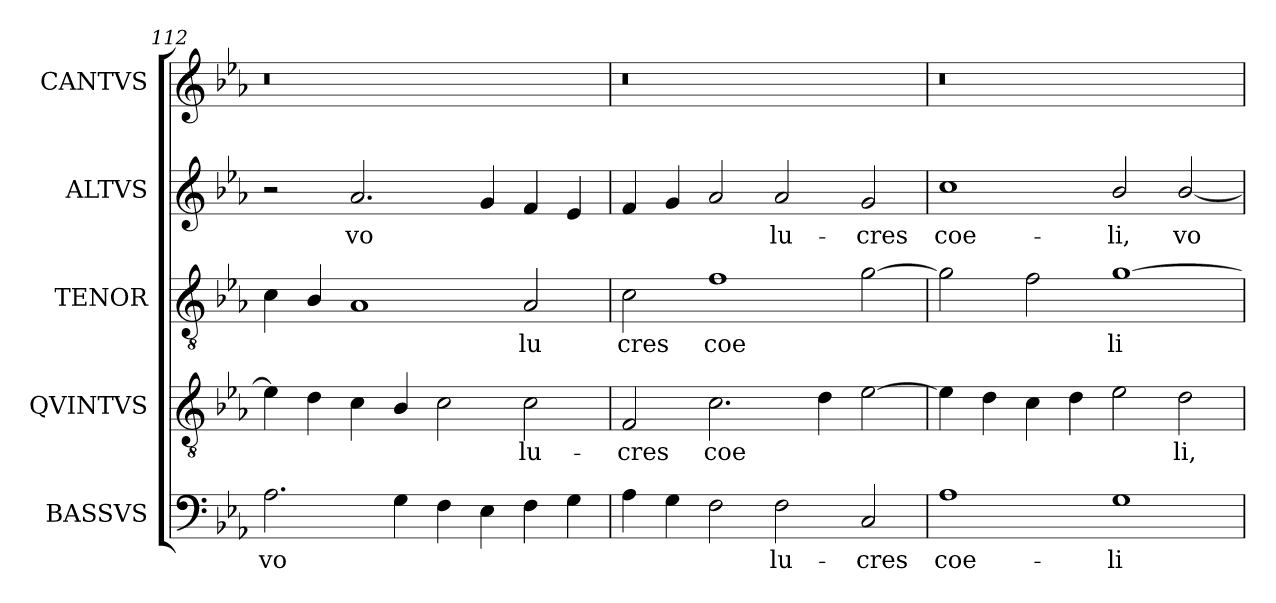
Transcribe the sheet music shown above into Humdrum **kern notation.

**kern	**text	**kern	**text	**kern	**text	**kern	**text	**kern
*part5	*part5	*part4	*part4	*part3	*part3	*part2	*part2	*part1
*staff5	*staff5	*staff4	*staff4	*staff3	*staff3	*staff2	*staff2	*staff1
*I"BASSVS	*	*I"QVINTVS	*	*I"TENOR	*	*I"ALTVS	*	*I"CANTVS
*clefF4	*	*clefGv2	*	*clefGv2	*	*clefG2	*	*clefG2
*k[b-e-a-]	*	*k[b-e-a-]	*	*k[b-e-a-]	*	*k[b-e-a-]	*	*k[b-e-a-]
*E-:	*	*E-:	*	*E-:	*	*E-:	*	*E-:
=112	=112	=112	=112	=112	=112	=112	=112	=112
!	!LO:LY:b:cj	!	!LO:LY:b:cj	!	!LO:LY:b:cj	!	!	!
2.A-\	vo-	4e-\]	--	4c\	.	2r	.	0r
!	!	!	!LO:LY:b:cj	!	!LO:LY:b:cj	!	!	!
.	.	4d\	--	4B-/	.	.	.	.
!	!	!	!LO:LY:b:cj	!	!LO:LY:b:cj	!	!LO:LY:b:cj	!
.	.	4c\	--	1A-	.	2.a-/	vo-	.
!	!LO:LY:b:cj	!	!LO:LY:b:cj	!	!	!	!	!
4G\	--	4B-/	--	.	.	.	.	.
!	!LO:LY:b:cj	!	!LO:LY:b:cj	!	!	!	!	!
4F\	--	2c\	--	.	.	.	.	.
!	!LO:LY:b:cj	!	!	!	!	!	!LO:LY:b:cj	!
4E-\	--	.	.	.	.	4g/	--	.
!	!LO:LY:b:cj	!	!LO:LY:b:cj	!	!LO:LY:b:cj	!	!LO:LY:b:cj	!
4F\	--	2c\	-lu-	2A-/	lu	4f/	--	.
!	!LO:LY:b:cj	!	!	!	!	!	!LO:LY:b:cj	!
4G\	--	.	.	.	.	4e-/	--	.
=113	=113	=113	=113	=113	=113	=113	=113	=113
!	!LO:LY:b:cj	!	!LO:LY:b:cj	!	!LO:LY:b:cj	!	!LO:LY:b:cj	!
4A-\	--	2F/	-cres	2c\	cres	4f/	--	0r
!	!LO:LY:b:cj	!	!	!	!	!	!LO:LY:b:cj	!
4G\	--	.	.	.	.	4g/	--	.
!	!LO:LY:b:cj	!	!LO:LY:b:cj	!	!LO:LY:b:cj	!	!LO:LY:b:cj	!
2F\	--	2.c\	coe-	1f	coe	2a-/	--	.
!	!LO:LY:b:cj	!	!	!	!	!	!LO:LY:b:cj	!
2F\	-lu-	.	.	.	.	2a-/	-lu-	.
!	!	!	!LO:LY:b:cj	!	!	!	!	!
.	.	4d\	--	.	.	.	.	.
!	!LO:LY:b:cj	!	!LO:LY:b:cj	!	!LO:LY:b:cj	!	!LO:LY:b:cj	!
2C/	-cres	[>2e-\	--	[>2g\	.	2g/	-cres	.
=114	=114	=114	=114	=114	=114	=114	=114	=114
!	!LO:LY:b:cj	!	!LO:LY:b:cj	!	!LO:LY:b:cj	!	!LO:LY:b:cj	!
1A-	coe-	4e-\]	--	2g\]	.	1cc	coe-	0r
!	!	!	!LO:LY:b:cj	!	!	!	!	!
.	.	4d\	--	.	.	.	.	.
!	!	!	!LO:LY:b:cj	!	!LO:LY:b:cj	!	!	!
.	.	4c\	--	2f\	.	.	.	.
!	!	!	!LO:LY:b:cj	!	!	!	!	!
.	.	4d\	--	.	.	.	.	.
!	!LO:LY:b:cj	!	!LO:LY:b:cj	!	!LO:LY:b:cj	!	!LO:LY:b:cj	!
1G	-li	2e-\	--	[>1g	li	2b-/	-li,	.
!	!	!	!LO:LY:b:cj	!	!	!	!LO:LY:b:cj	!
.	.	2d\	-li,	.	.	[>2b-/	vo-	.
=	=	=	=	=	=	=	=	=
*-	*-	*-	*-	*-	*-	*-	*-	*-
